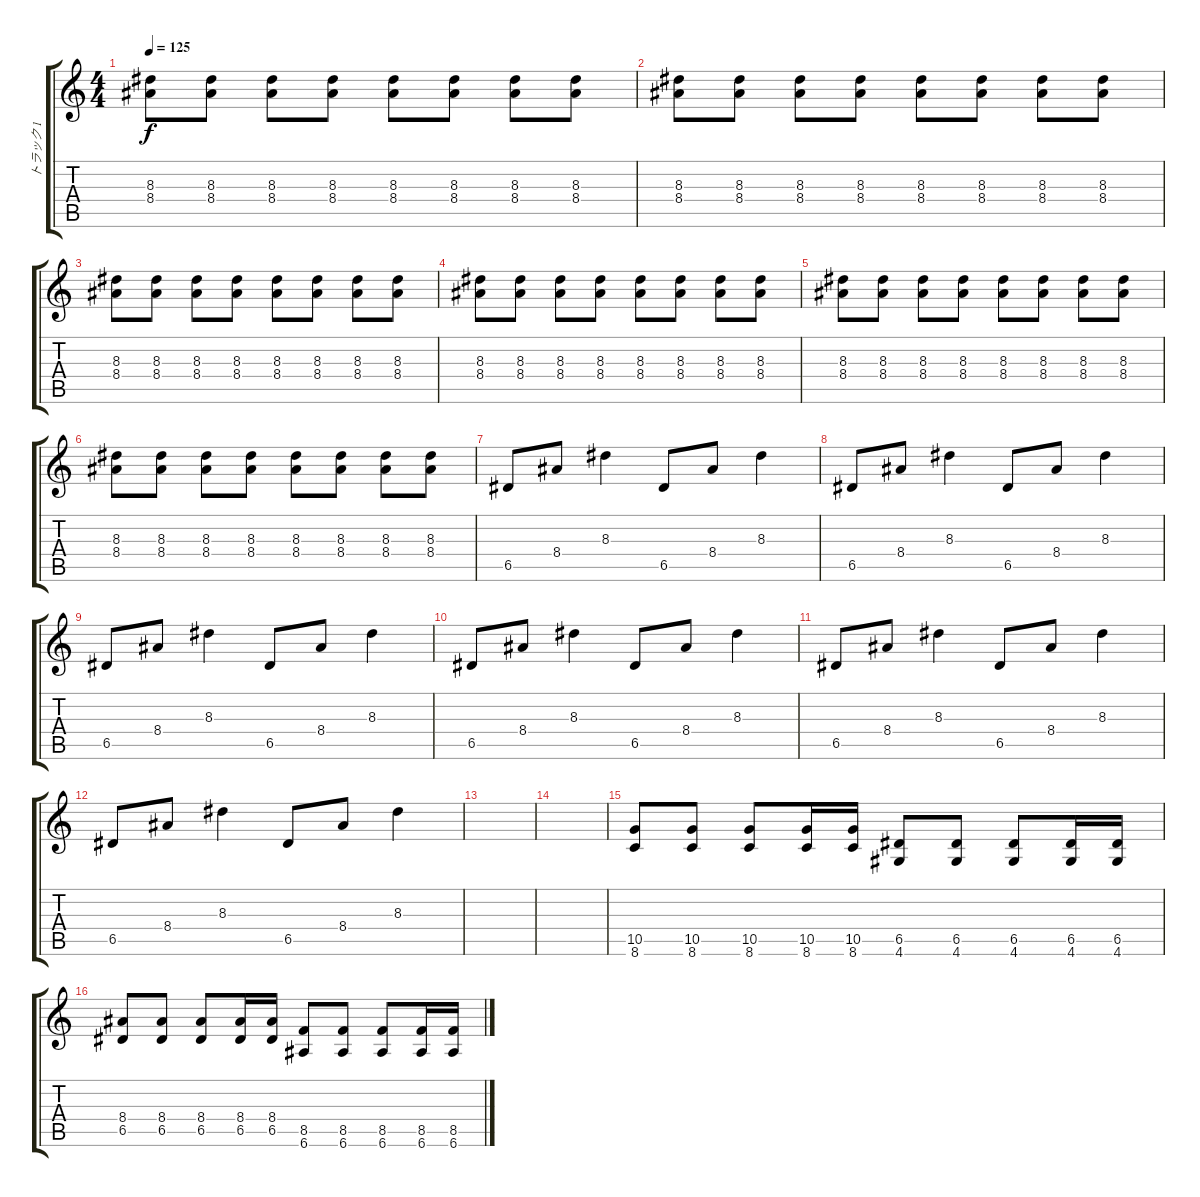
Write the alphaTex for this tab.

\track ("トラック 1" "トラック 1") {instrument overdrivenguitar}
\staff {score tabs}
\tuning (E4 B3 G3 D3 A2 E2) {hide}
\ts (4 4)
\tempo 125
\clef g2
\ks c
(8.3 8.4).8{dy f} (8.3 8.4).8 (8.3 8.4).8 (8.3 8.4).8 (8.3 8.4).8 (8.3 8.4).8 (8.3 8.4).8 (8.3 8.4).8 |
(8.3 8.4).8 (8.3 8.4).8 (8.3 8.4).8 (8.3 8.4).8 (8.3 8.4).8 (8.3 8.4).8 (8.3 8.4).8 (8.3 8.4).8 |
(8.3 8.4).8 (8.3 8.4).8 (8.3 8.4).8 (8.3 8.4).8 (8.3 8.4).8 (8.3 8.4).8 (8.3 8.4).8 (8.3 8.4).8 |
(8.3 8.4).8 (8.3 8.4).8 (8.3 8.4).8 (8.3 8.4).8 (8.3 8.4).8 (8.3 8.4).8 (8.3 8.4).8 (8.3 8.4).8 |
(8.3 8.4).8 (8.3 8.4).8 (8.3 8.4).8 (8.3 8.4).8 (8.3 8.4).8 (8.3 8.4).8 (8.3 8.4).8 (8.3 8.4).8 |
(8.3 8.4).8 (8.3 8.4).8 (8.3 8.4).8 (8.3 8.4).8 (8.3 8.4).8 (8.3 8.4).8 (8.3 8.4).8 (8.3 8.4).8 |
6.5.8 8.4.8 8.3.4 6.5.8 8.4.8 8.3.4 |
6.5.8 8.4.8 8.3.4 6.5.8 8.4.8 8.3.4 |
6.5.8 8.4.8 8.3.4 6.5.8 8.4.8 8.3.4 |
6.5.8 8.4.8 8.3.4 6.5.8 8.4.8 8.3.4 |
6.5.8 8.4.8 8.3.4 6.5.8 8.4.8 8.3.4 |
6.5.8 8.4.8 8.3.4 6.5.8 8.4.8 8.3.4 |
|
|
(10.5 8.6).8 (10.5 8.6).8 (10.5 8.6).8 (10.5 8.6).16 (10.5 8.6).16 (6.5 4.6).8 (6.5 4.6).8 (6.5 4.6).8 (6.5 4.6).16 (6.5 4.6).16 |
(8.4 6.5).8 (8.4 6.5).8 (8.4 6.5).8 (8.4 6.5).16 (8.4 6.5).16 (8.5 6.6).8 (8.5 6.6).8 (8.5 6.6).8 (8.5 6.6).16 (8.5 6.6).16
